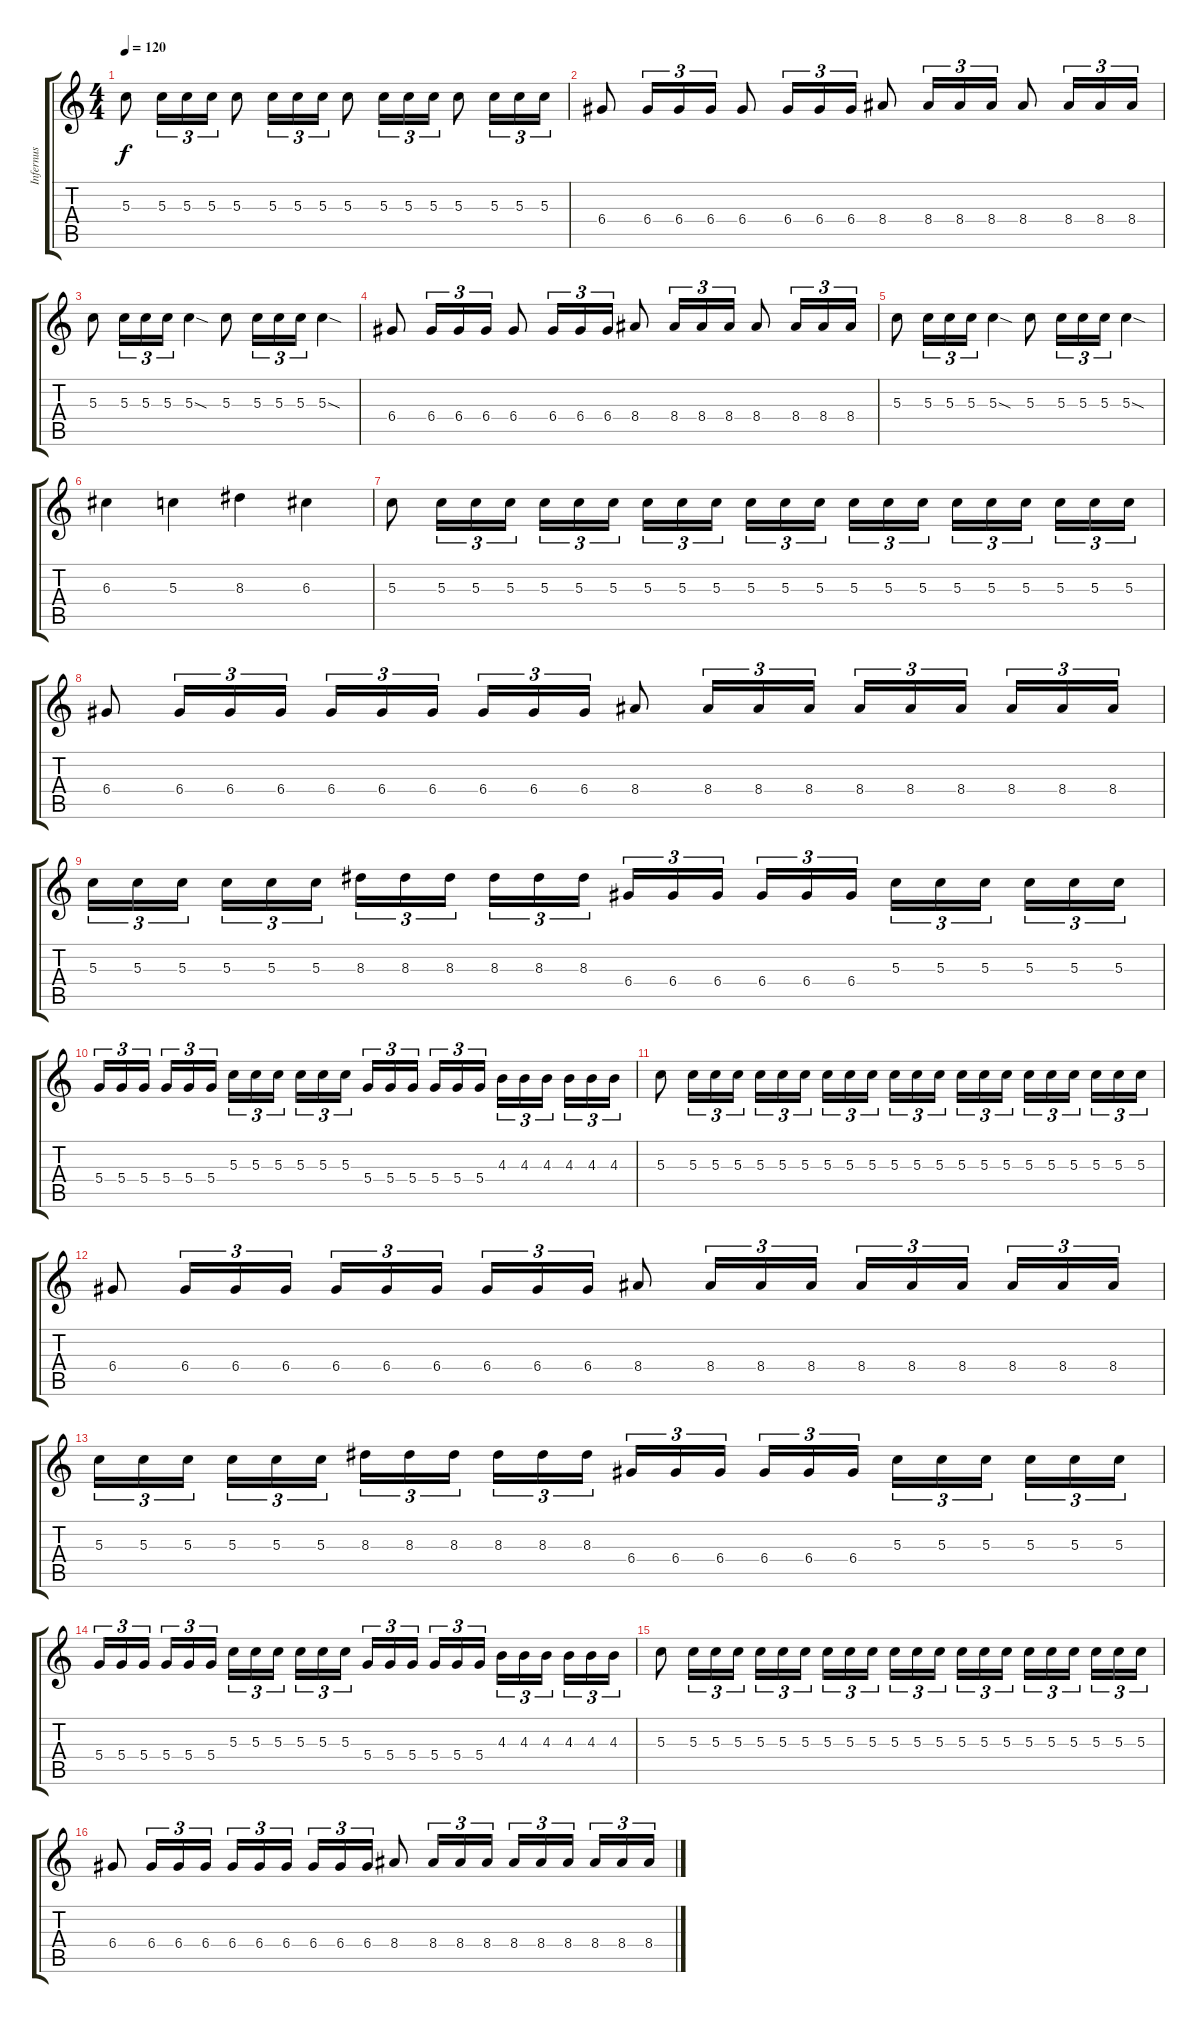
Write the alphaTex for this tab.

\track ("Infernus" "Infernus") {instrument distortionguitar}
\staff {score tabs}
\tuning (E4 B3 G3 D3 A2 E2) {hide}
\ts (4 4)
\tempo 120
\clef g2
\ks c
5.3.8{dy f} 5.3.16{tu (3 2)} 5.3.16{tu (3 2)} 5.3.16{tu (3 2)} 5.3.8 5.3.16{tu (3 2)} 5.3.16{tu (3 2)} 5.3.16{tu (3 2)} 5.3.8 5.3.16{tu (3 2)} 5.3.16{tu (3 2)} 5.3.16{tu (3 2)} 5.3.8 5.3.16{tu (3 2)} 5.3.16{tu (3 2)} 5.3.16{tu (3 2)} |
6.4.8 6.4.16{tu (3 2)} 6.4.16{tu (3 2)} 6.4.16{tu (3 2)} 6.4.8 6.4.16{tu (3 2)} 6.4.16{tu (3 2)} 6.4.16{tu (3 2)} 8.4.8 8.4.16{tu (3 2)} 8.4.16{tu (3 2)} 8.4.16{tu (3 2)} 8.4.8 8.4.16{tu (3 2)} 8.4.16{tu (3 2)} 8.4.16{tu (3 2)} |
5.3.8 5.3.16{tu (3 2)} 5.3.16{tu (3 2)} 5.3.16{tu (3 2)} 5.3{sod}.4 5.3.8 5.3.16{tu (3 2)} 5.3.16{tu (3 2)} 5.3.16{tu (3 2)} 5.3{sod}.4 |
6.4.8 6.4.16{tu (3 2)} 6.4.16{tu (3 2)} 6.4.16{tu (3 2)} 6.4.8 6.4.16{tu (3 2)} 6.4.16{tu (3 2)} 6.4.16{tu (3 2)} 8.4.8 8.4.16{tu (3 2)} 8.4.16{tu (3 2)} 8.4.16{tu (3 2)} 8.4.8 8.4.16{tu (3 2)} 8.4.16{tu (3 2)} 8.4.16{tu (3 2)} |
5.3.8 5.3.16{tu (3 2)} 5.3.16{tu (3 2)} 5.3.16{tu (3 2)} 5.3{sod}.4 5.3.8 5.3.16{tu (3 2)} 5.3.16{tu (3 2)} 5.3.16{tu (3 2)} 5.3{sod}.4 |
6.3.4 5.3.4 8.3.4 6.3.4 |
5.3.8 5.3.16{tu (3 2)} 5.3.16{tu (3 2)} 5.3.16{tu (3 2)} 5.3.16{tu (3 2)} 5.3.16{tu (3 2)} 5.3.16{tu (3 2)} 5.3.16{tu (3 2)} 5.3.16{tu (3 2)} 5.3.16{tu (3 2)} 5.3.16{tu (3 2)} 5.3.16{tu (3 2)} 5.3.16{tu (3 2)} 5.3.16{tu (3 2)} 5.3.16{tu (3 2)} 5.3.16{tu (3 2)} 5.3.16{tu (3 2)} 5.3.16{tu (3 2)} 5.3.16{tu (3 2)} 5.3.16{tu (3 2)} 5.3.16{tu (3 2)} 5.3.16{tu (3 2)} |
6.4.8 6.4.16{tu (3 2)} 6.4.16{tu (3 2)} 6.4.16{tu (3 2)} 6.4.16{tu (3 2)} 6.4.16{tu (3 2)} 6.4.16{tu (3 2)} 6.4.16{tu (3 2)} 6.4.16{tu (3 2)} 6.4.16{tu (3 2)} 8.4.8 8.4.16{tu (3 2)} 8.4.16{tu (3 2)} 8.4.16{tu (3 2)} 8.4.16{tu (3 2)} 8.4.16{tu (3 2)} 8.4.16{tu (3 2)} 8.4.16{tu (3 2)} 8.4.16{tu (3 2)} 8.4.16{tu (3 2)} |
5.3.16{tu (3 2)} 5.3.16{tu (3 2)} 5.3.16{tu (3 2)} 5.3.16{tu (3 2)} 5.3.16{tu (3 2)} 5.3.16{tu (3 2)} 8.3.16{tu (3 2)} 8.3.16{tu (3 2)} 8.3.16{tu (3 2)} 8.3.16{tu (3 2)} 8.3.16{tu (3 2)} 8.3.16{tu (3 2)} 6.4.16{tu (3 2)} 6.4.16{tu (3 2)} 6.4.16{tu (3 2)} 6.4.16{tu (3 2)} 6.4.16{tu (3 2)} 6.4.16{tu (3 2)} 5.3.16{tu (3 2)} 5.3.16{tu (3 2)} 5.3.16{tu (3 2)} 5.3.16{tu (3 2)} 5.3.16{tu (3 2)} 5.3.16{tu (3 2)} |
5.4.16{tu (3 2)} 5.4.16{tu (3 2)} 5.4.16{tu (3 2)} 5.4.16{tu (3 2)} 5.4.16{tu (3 2)} 5.4.16{tu (3 2)} 5.3.16{tu (3 2)} 5.3.16{tu (3 2)} 5.3.16{tu (3 2)} 5.3.16{tu (3 2)} 5.3.16{tu (3 2)} 5.3.16{tu (3 2)} 5.4.16{tu (3 2)} 5.4.16{tu (3 2)} 5.4.16{tu (3 2)} 5.4.16{tu (3 2)} 5.4.16{tu (3 2)} 5.4.16{tu (3 2)} 4.3.16{tu (3 2)} 4.3.16{tu (3 2)} 4.3.16{tu (3 2)} 4.3.16{tu (3 2)} 4.3.16{tu (3 2)} 4.3.16{tu (3 2)} |
5.3.8 5.3.16{tu (3 2)} 5.3.16{tu (3 2)} 5.3.16{tu (3 2)} 5.3.16{tu (3 2)} 5.3.16{tu (3 2)} 5.3.16{tu (3 2)} 5.3.16{tu (3 2)} 5.3.16{tu (3 2)} 5.3.16{tu (3 2)} 5.3.16{tu (3 2)} 5.3.16{tu (3 2)} 5.3.16{tu (3 2)} 5.3.16{tu (3 2)} 5.3.16{tu (3 2)} 5.3.16{tu (3 2)} 5.3.16{tu (3 2)} 5.3.16{tu (3 2)} 5.3.16{tu (3 2)} 5.3.16{tu (3 2)} 5.3.16{tu (3 2)} 5.3.16{tu (3 2)} |
6.4.8 6.4.16{tu (3 2)} 6.4.16{tu (3 2)} 6.4.16{tu (3 2)} 6.4.16{tu (3 2)} 6.4.16{tu (3 2)} 6.4.16{tu (3 2)} 6.4.16{tu (3 2)} 6.4.16{tu (3 2)} 6.4.16{tu (3 2)} 8.4.8 8.4.16{tu (3 2)} 8.4.16{tu (3 2)} 8.4.16{tu (3 2)} 8.4.16{tu (3 2)} 8.4.16{tu (3 2)} 8.4.16{tu (3 2)} 8.4.16{tu (3 2)} 8.4.16{tu (3 2)} 8.4.16{tu (3 2)} |
5.3.16{tu (3 2)} 5.3.16{tu (3 2)} 5.3.16{tu (3 2)} 5.3.16{tu (3 2)} 5.3.16{tu (3 2)} 5.3.16{tu (3 2)} 8.3.16{tu (3 2)} 8.3.16{tu (3 2)} 8.3.16{tu (3 2)} 8.3.16{tu (3 2)} 8.3.16{tu (3 2)} 8.3.16{tu (3 2)} 6.4.16{tu (3 2)} 6.4.16{tu (3 2)} 6.4.16{tu (3 2)} 6.4.16{tu (3 2)} 6.4.16{tu (3 2)} 6.4.16{tu (3 2)} 5.3.16{tu (3 2)} 5.3.16{tu (3 2)} 5.3.16{tu (3 2)} 5.3.16{tu (3 2)} 5.3.16{tu (3 2)} 5.3.16{tu (3 2)} |
5.4.16{tu (3 2)} 5.4.16{tu (3 2)} 5.4.16{tu (3 2)} 5.4.16{tu (3 2)} 5.4.16{tu (3 2)} 5.4.16{tu (3 2)} 5.3.16{tu (3 2)} 5.3.16{tu (3 2)} 5.3.16{tu (3 2)} 5.3.16{tu (3 2)} 5.3.16{tu (3 2)} 5.3.16{tu (3 2)} 5.4.16{tu (3 2)} 5.4.16{tu (3 2)} 5.4.16{tu (3 2)} 5.4.16{tu (3 2)} 5.4.16{tu (3 2)} 5.4.16{tu (3 2)} 4.3.16{tu (3 2)} 4.3.16{tu (3 2)} 4.3.16{tu (3 2)} 4.3.16{tu (3 2)} 4.3.16{tu (3 2)} 4.3.16{tu (3 2)} |
5.3.8 5.3.16{tu (3 2)} 5.3.16{tu (3 2)} 5.3.16{tu (3 2)} 5.3.16{tu (3 2)} 5.3.16{tu (3 2)} 5.3.16{tu (3 2)} 5.3.16{tu (3 2)} 5.3.16{tu (3 2)} 5.3.16{tu (3 2)} 5.3.16{tu (3 2)} 5.3.16{tu (3 2)} 5.3.16{tu (3 2)} 5.3.16{tu (3 2)} 5.3.16{tu (3 2)} 5.3.16{tu (3 2)} 5.3.16{tu (3 2)} 5.3.16{tu (3 2)} 5.3.16{tu (3 2)} 5.3.16{tu (3 2)} 5.3.16{tu (3 2)} 5.3.16{tu (3 2)} |
6.4.8 6.4.16{tu (3 2)} 6.4.16{tu (3 2)} 6.4.16{tu (3 2)} 6.4.16{tu (3 2)} 6.4.16{tu (3 2)} 6.4.16{tu (3 2)} 6.4.16{tu (3 2)} 6.4.16{tu (3 2)} 6.4.16{tu (3 2)} 8.4.8 8.4.16{tu (3 2)} 8.4.16{tu (3 2)} 8.4.16{tu (3 2)} 8.4.16{tu (3 2)} 8.4.16{tu (3 2)} 8.4.16{tu (3 2)} 8.4.16{tu (3 2)} 8.4.16{tu (3 2)} 8.4.16{tu (3 2)}
